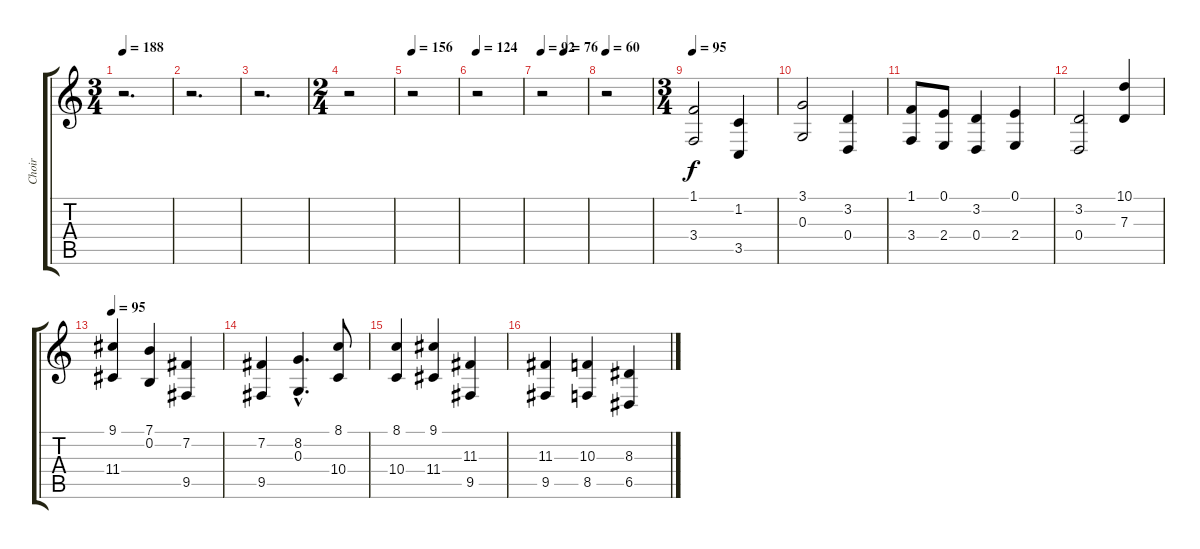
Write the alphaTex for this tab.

\track ("Choir" "Choir") {instrument choiraahs}
\staff {score tabs}
\tuning (E4 B3 G3 D3 A2 E2) {hide}
\ts (3 4)
\tempo 188
\clef g2
\ks c
r.2{d dy f} |
r.2{d} |
r.2{d} |
\ts (2 4)
r.2 |
\tempo 156
r.2 |
\tempo 124
r.2 |
\tempo 92
\tempo (76 0.5)
r.2 |
\tempo 60
r.2 |
\ts (3 4)
\tempo 95
(1.1 3.4).2{volume 14} (1.2 3.5).4 |
(3.1 0.3).2 (3.2 0.4).4 |
(1.1 3.4).8 (0.1 2.4).8 (3.2 0.4).4 (0.1 2.4).4 |
(3.2 0.4).2 (10.1 7.3).4 |
\tempo 95
(9.1 11.4).4 (7.1 0.2).4 (7.2 9.5).4 |
(7.2 9.5).4 (8.2{hac} 0.3{hac}).4{d} (8.1 10.4).8 |
(8.1 10.4).4 (9.1 11.4).4 (11.3 9.5).4 |
(11.3 9.5).4 (10.3 8.5).4 (8.3 6.5).4
